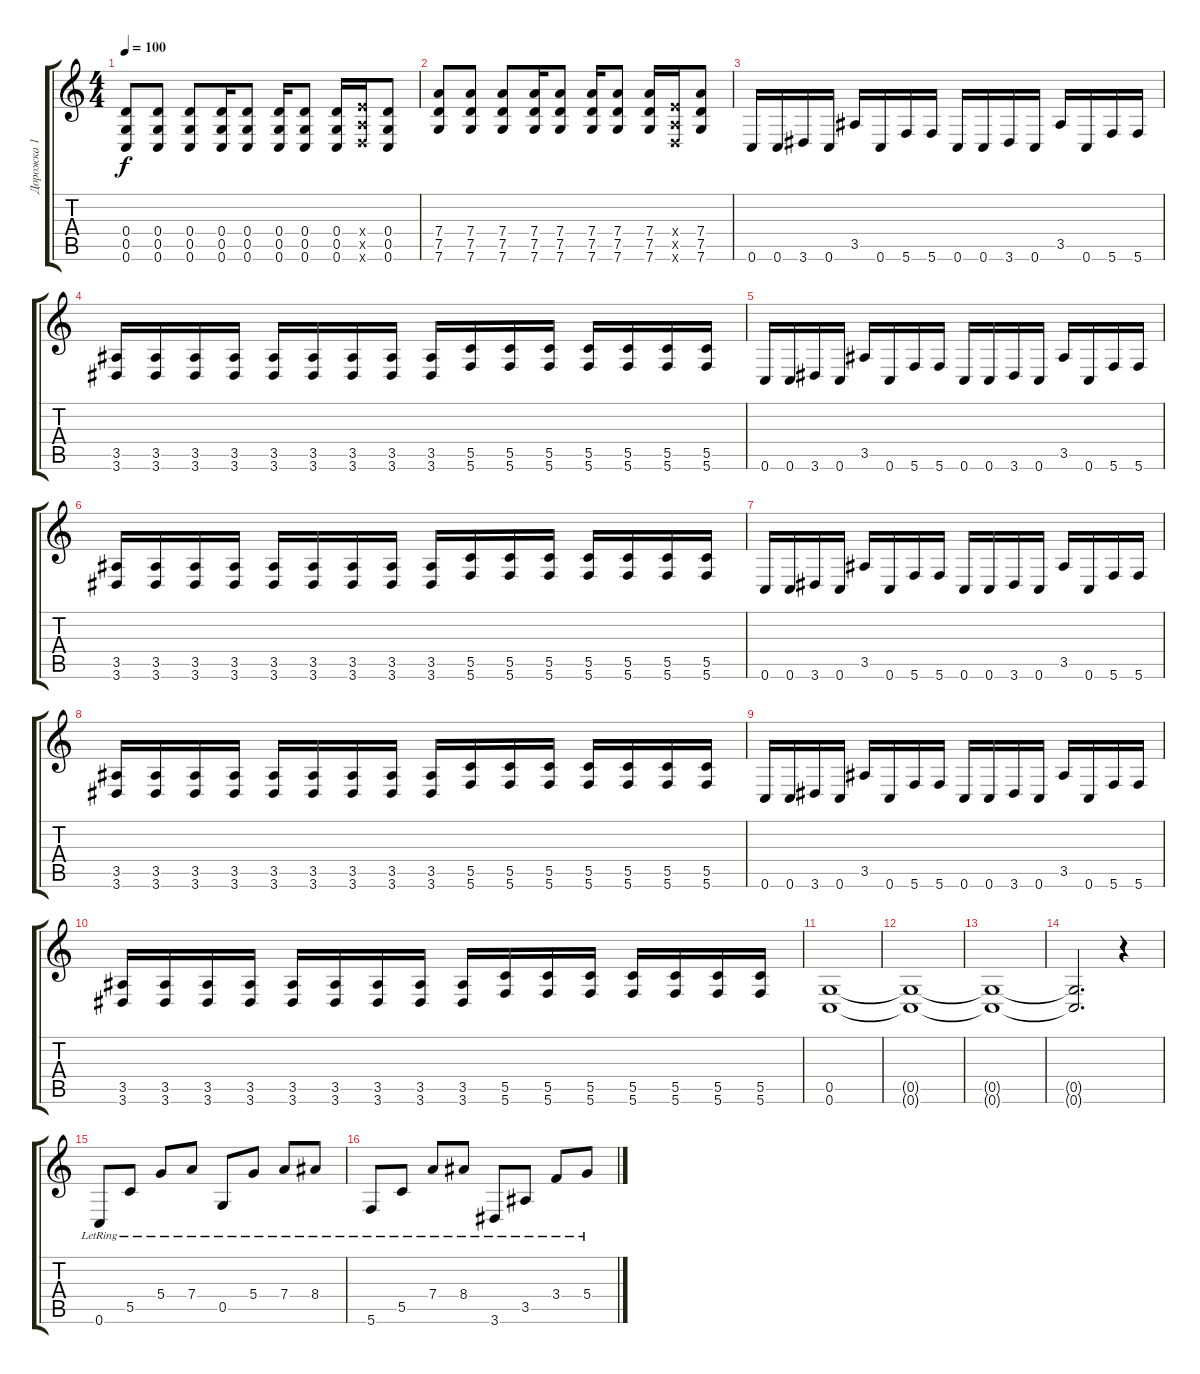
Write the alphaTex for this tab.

\track ("Дорожка 1" "Дорожка 1") {instrument electricguitarclean}
\staff {score tabs}
\tuning (E4 B3 G3 D3 G2 C2) {hide}
\ts (4 4)
\tempo 100
\clef g2
\ks c
(0.4 0.5 0.6).8{dy f} (0.4 0.5 0.6).8 (0.4 0.5 0.6).8 (0.4 0.5 0.6).16 (0.4 0.5 0.6).8 (0.4 0.5 0.6).16 (0.4 0.5 0.6).8 (0.4 0.5 0.6).16 (2.4{x} 2.5{x} 2.6{x}).16 (0.4 0.5 0.6).8 |
(7.4 7.5 7.6).8 (7.4 7.5 7.6).8 (7.4 7.5 7.6).8 (7.4 7.5 7.6).16 (7.4 7.5 7.6).8 (7.4 7.5 7.6).16 (7.4 7.5 7.6).8 (7.4 7.5 7.6).16 (2.4{x} 2.5{x} 2.6{x}).16 (7.4 7.5 7.6).8 |
0.6.16 0.6.16 3.6.16 0.6.16 3.5.16 0.6.16 5.6.16 5.6.16 0.6.16 0.6.16 3.6.16 0.6.16 3.5.16 0.6.16 5.6.16 5.6.16 |
(3.5 3.6).16 (3.5 3.6).16 (3.5 3.6).16 (3.5 3.6).16 (3.5 3.6).16 (3.5 3.6).16 (3.5 3.6).16 (3.5 3.6).16 (3.5 3.6).16 (5.5 5.6).16 (5.5 5.6).16 (5.5 5.6).16 (5.5 5.6).16 (5.5 5.6).16 (5.5 5.6).16 (5.5 5.6).16 |
0.6.16 0.6.16 3.6.16 0.6.16 3.5.16 0.6.16 5.6.16 5.6.16 0.6.16 0.6.16 3.6.16 0.6.16 3.5.16 0.6.16 5.6.16 5.6.16 |
(3.5 3.6).16 (3.5 3.6).16 (3.5 3.6).16 (3.5 3.6).16 (3.5 3.6).16 (3.5 3.6).16 (3.5 3.6).16 (3.5 3.6).16 (3.5 3.6).16 (5.5 5.6).16 (5.5 5.6).16 (5.5 5.6).16 (5.5 5.6).16 (5.5 5.6).16 (5.5 5.6).16 (5.5 5.6).16 |
0.6.16 0.6.16 3.6.16 0.6.16 3.5.16 0.6.16 5.6.16 5.6.16 0.6.16 0.6.16 3.6.16 0.6.16 3.5.16 0.6.16 5.6.16 5.6.16 |
(3.5 3.6).16 (3.5 3.6).16 (3.5 3.6).16 (3.5 3.6).16 (3.5 3.6).16 (3.5 3.6).16 (3.5 3.6).16 (3.5 3.6).16 (3.5 3.6).16 (5.5 5.6).16 (5.5 5.6).16 (5.5 5.6).16 (5.5 5.6).16 (5.5 5.6).16 (5.5 5.6).16 (5.5 5.6).16 |
0.6.16 0.6.16 3.6.16 0.6.16 3.5.16 0.6.16 5.6.16 5.6.16 0.6.16 0.6.16 3.6.16 0.6.16 3.5.16 0.6.16 5.6.16 5.6.16 |
(3.5 3.6).16 (3.5 3.6).16 (3.5 3.6).16 (3.5 3.6).16 (3.5 3.6).16 (3.5 3.6).16 (3.5 3.6).16 (3.5 3.6).16 (3.5 3.6).16 (5.5 5.6).16 (5.5 5.6).16 (5.5 5.6).16 (5.5 5.6).16 (5.5 5.6).16 (5.5 5.6).16 (5.5 5.6).16 |
(0.5 0.6).1 |
(0.5{t} 0.6{t}).1 |
(0.5{t} 0.6{t}).1 |
(0.5{t} 0.6{t}).2{d} r.4{instrument electricguitarclean} |
0.6{lr}.8 5.5{lr}.8 5.4{lr}.8 7.4{lr}.8 0.5{lr}.8 5.4{lr}.8 7.4{lr}.8 8.4{lr}.8 |
5.6{lr}.8 5.5{lr}.8 7.4{lr}.8 8.4{lr}.8 3.6{lr}.8 3.5{lr}.8 3.4{lr}.8 5.4{lr}.8
